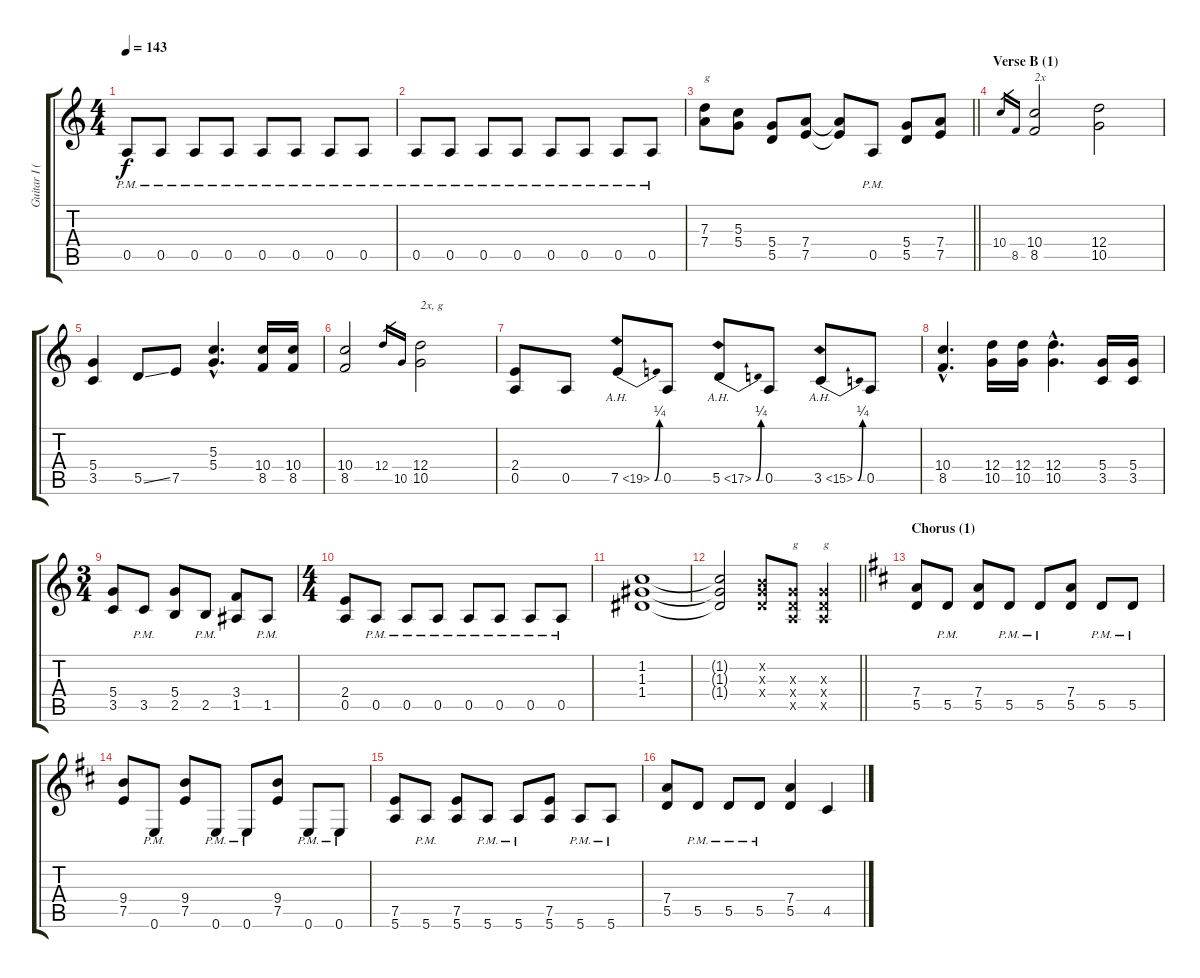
\track ("Guitar I (+V)" "Guitar I (") {instrument distortionguitar}
\staff {score tabs}
\tuning (E4 B3 G3 D3 A2 E2) {hide}
\ts (4 4)
\tempo 143
\clef g2
\ks aminor
0.5{pm}.8{dy f} 0.5{pm}.8 0.5{pm}.8 0.5{pm}.8 0.5{pm}.8 0.5{pm}.8 0.5{pm}.8 0.5{pm}.8 |
0.5{pm}.8 0.5{pm}.8 0.5{pm}.8 0.5{pm}.8 0.5{pm}.8 0.5{pm}.8 0.5{pm}.8 0.5{pm}.8 |
\barLineRight lightlight
(7.3 7.4).8{txt "g"} (5.3 5.4).8 (5.4 5.5).8 (7.4 7.5).8 (7.4{t} 7.5{t}).8 0.5{pm}.8 (5.4 5.5).8 (7.4 7.5).8 |
\section ("" "Verse B (1)")
10.4.16{gr} 8.5.16{gr} (10.4 8.5).2{txt "2x"} (12.4 10.5).2 |
(5.4 3.5).4 5.5{ss}.8 7.5.8 (5.3{hac} 5.4{hac}).4{d} (10.4 8.5).16 (10.4 8.5).16 |
(10.4 8.5).2 12.4.16{gr} 10.5.16{gr} (12.4 10.5).2{txt "2x, g"} |
(2.4 0.5).8 0.5.8 7.5{be (bend 0 0 60 1) ah 12}.8 0.5.8 5.5{be (bend 0 0 60 1) ah 12}.8 0.5.8 3.5{be (bend 0 0 60 1) ah 12}.8 0.5.8 |
(10.4{hac} 8.5{hac}).4{d} (12.4 10.5).16 (12.4 10.5).16 (12.4{hac} 10.5{hac}).4{d} (5.4 3.5).16 (5.4 3.5).16 |
\ts (3 4)
(5.4 3.5).8 3.5{pm}.8 (5.4 2.5).8 2.5{pm}.8 (3.4 1.5).8 1.5{pm}.8 |
\ts (4 4)
(2.4 0.5).8 0.5{pm}.8 0.5{pm}.8 0.5{pm}.8 0.5{pm}.8 0.5{pm}.8 0.5{pm}.8 0.5{pm}.8 |
(1.2 1.3 1.4).1 |
\barLineRight lightlight
(1.2{t} 1.3{t} 1.4{t}).2 (0.2{x} 0.3{x} 0.4{x}).8 (0.3{x} 0.4{x} 0.5{x}).8{txt "g"} (0.3{x} 0.4{x} 0.5{x}).4{txt "g"} |
\section ("" "Chorus (1)")
\ks d
(7.4 5.5).8 5.5{pm}.8 (7.4 5.5).8 5.5{pm}.8 5.5{pm}.8 (7.4 5.5).8 5.5{pm}.8 5.5{pm}.8 |
(9.4 7.5).8 0.6{pm}.8 (9.4 7.5).8 0.6{pm}.8 0.6{pm}.8 (9.4 7.5).8 0.6{pm}.8 0.6{pm}.8 |
(7.5 5.6).8 5.6{pm}.8 (7.5 5.6).8 5.6{pm}.8 5.6{pm}.8 (7.5 5.6).8 5.6{pm}.8 5.6{pm}.8 |
(7.4 5.5).8 5.5{pm}.8 5.5{pm}.8 5.5{pm}.8 (7.4 5.5).4 4.5.4
